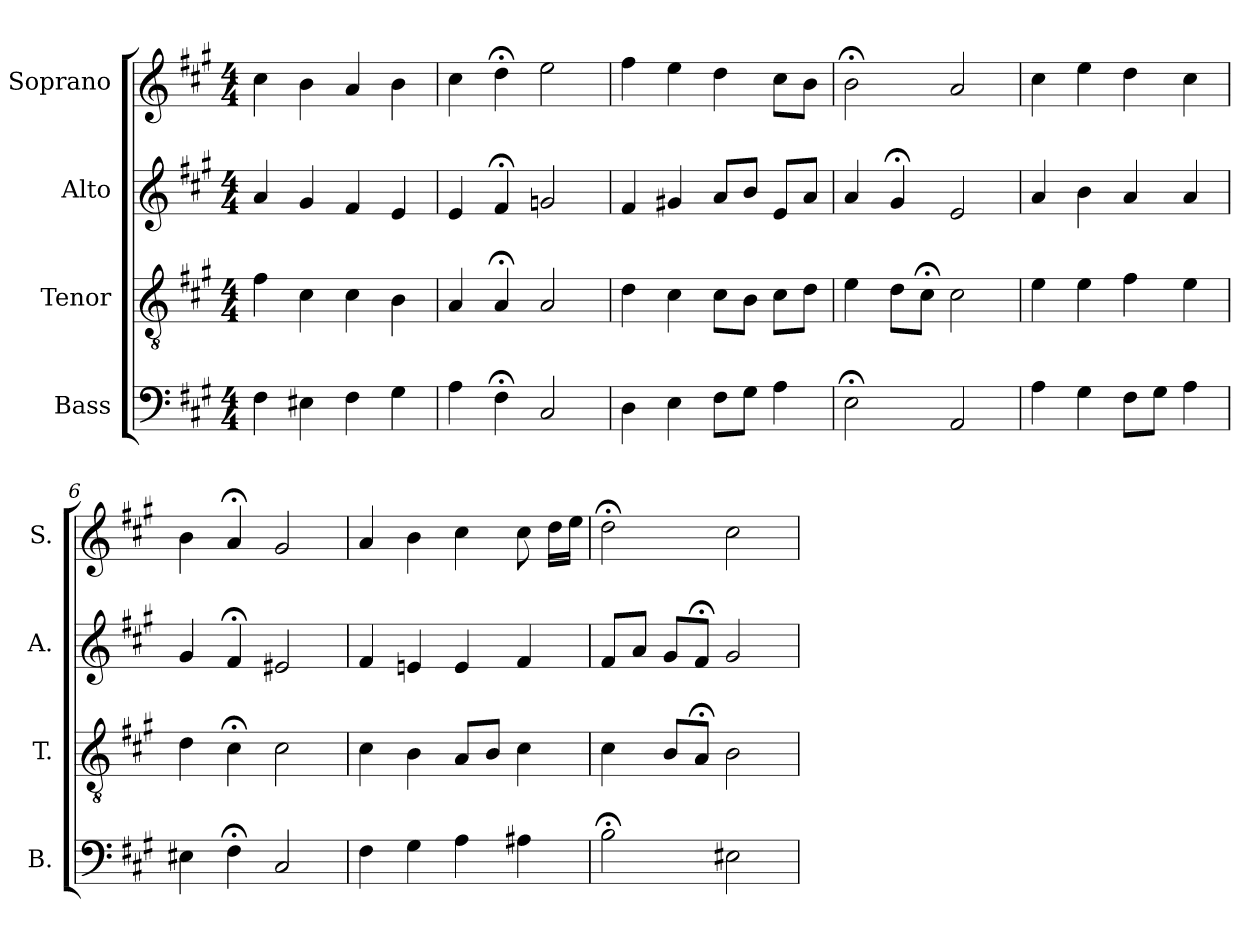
**kern	**kern	**kern	**kern
*part4	*part3	*part2	*part1
*staff4	*staff3	*staff2	*staff1
*I"Bass	*I"Tenor	*I"Alto	*I"Soprano
*I'B.	*I'T.	*I'A.	*I'S.
*clefF4	*clefGv2	*clefG2	*clefG2
*	*ITrd7c12	*	*
*k[f#c#g#]	*k[f#c#g#]	*k[f#c#g#]	*k[f#c#g#]
*A:	*A:	*A:	*A:
*M4/4	*M4/4	*M4/4	*M4/4
=1	=1	=1	=1
4F#\	4F#\	4a/	4cc#\
4E#X\	4C#\	4g#/	4b\
4F#\	4C#\	4f#/	4a/
4G#\	4BB\	4e/	4b\
=2	=2	=2	=2
4A\	4AA/	4e/	4cc#\
4F#;<\	4AA;</	4f#;</	4dd;<\
2C#/	2AA/	2gn/	2ee\
=3	=3	=3	=3
4D\	4D\	4f#/	4ff#\
4E\	4C#\	4g#X/	4ee\
8F#\L	8C#\L	8a/L	4dd\
8G#\J	8BB\J	8b/J	.
4A\	8C#\L	8e/L	8cc#\L
.	8D\J	8a/J	8b\J
=4	=4	=4	=4
2E;<\	4E\	4a/	2b;<\
.	8D\L	4g#;</	.
.	8C#;<\J	.	.
2AA/	2C#\	2e/	2a/
=5	=5	=5	=5
4A\	4E\	4a/	4cc#\
4G#\	4E\	4b\	4ee\
8F#\L	4F#\	4a/	4dd\
8G#\J	.	.	.
4A\	4E\	4a/	4cc#\
!!LO:LB:g=z
=6	=6	=6	=6
4E#X\	4D\	4g#/	4b\
4F#;<\	4C#;<\	4f#;</	4a;</
2C#/	2C#\	2e#X/	2g#/
=7	=7	=7	=7
4F#\	4C#\	4f#/	4a/
4G#\	4BB\	4en/	4b\
4A\	8AA/L	4e/	4cc#\
.	8BB/J	.	.
4A#X\	4C#\	4f#/	8cc#\
.	.	.	16dd\LL
.	.	.	16ee\JJ
=8	=8	=8	=8
2B;<\	4C#\	8f#/L	2dd;<\
.	.	8a/J	.
.	8BB/L	8g#/L	.
.	8AA;</J	8f#;</J	.
2E#X\	2BB\	2g#/	2cc#\
=	=	=	=
*-	*-	*-	*-
